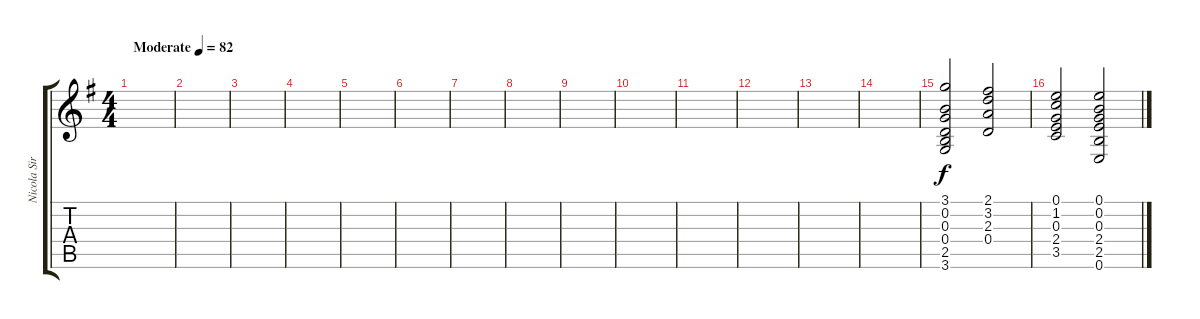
\track ("Nicola Sirkis (guitare)" "Nicola Sir") {instrument overdrivenguitar}
\staff {score tabs}
\tuning (E4 B3 G3 D3 A2 E2) {hide}
\ts (4 4)
\tempo (82 "Moderate")
\clef g2
\ks g
|
|
|
|
|
|
|
|
|
|
|
|
|
|
(3.1 0.2 0.3 0.4 2.5 3.6).2 (2.1 3.2 2.3 0.4).2 |
(0.1 1.2 0.3 2.4 3.5).2 (0.1 0.2 0.3 2.4 2.5 0.6).2
